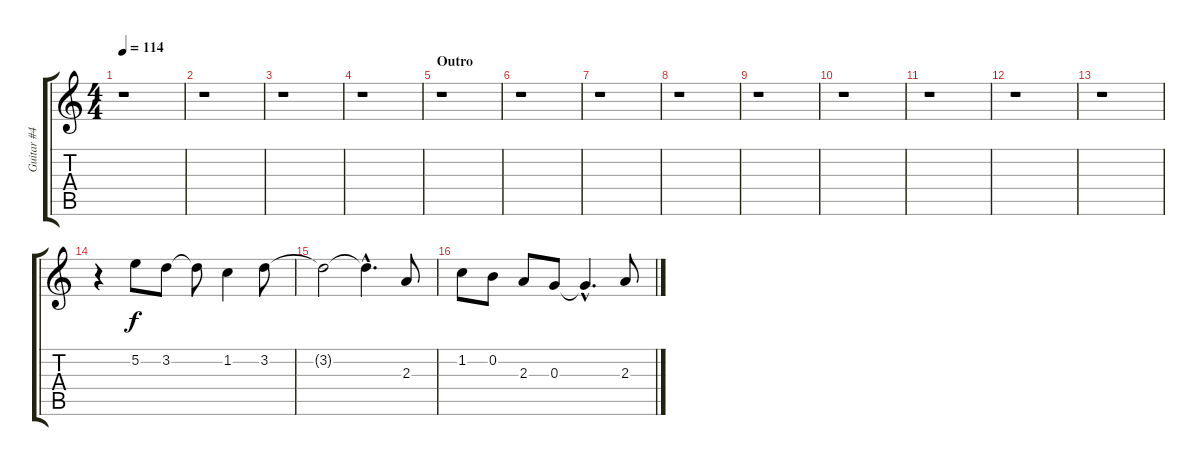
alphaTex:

\track ("Guitar #4" "Guitar #4") {instrument acousticguitarsteel}
\staff {score tabs}
\tuning (E4 B3 G3 D3 A2 E2) {hide}
\ts (4 4)
\tempo 114
\clef g2
\ks c
r.1{dy f} |
r.1 |
r.1 |
r.1 |
\section ("" "Outro")
r.1 |
r.1 |
r.1 |
r.1 |
r.1 |
r.1 |
r.1 |
r.1 |
r.1 |
r.4 5.2.8 3.2.8 3.2{t}.8 1.2.4 3.2.8 |
3.2{t}.2 3.2{hac t}.4{d} 2.3.8 |
1.2.8 0.2.8 2.3.8 0.3.8 0.3{hac t}.4{d} 2.3.8
